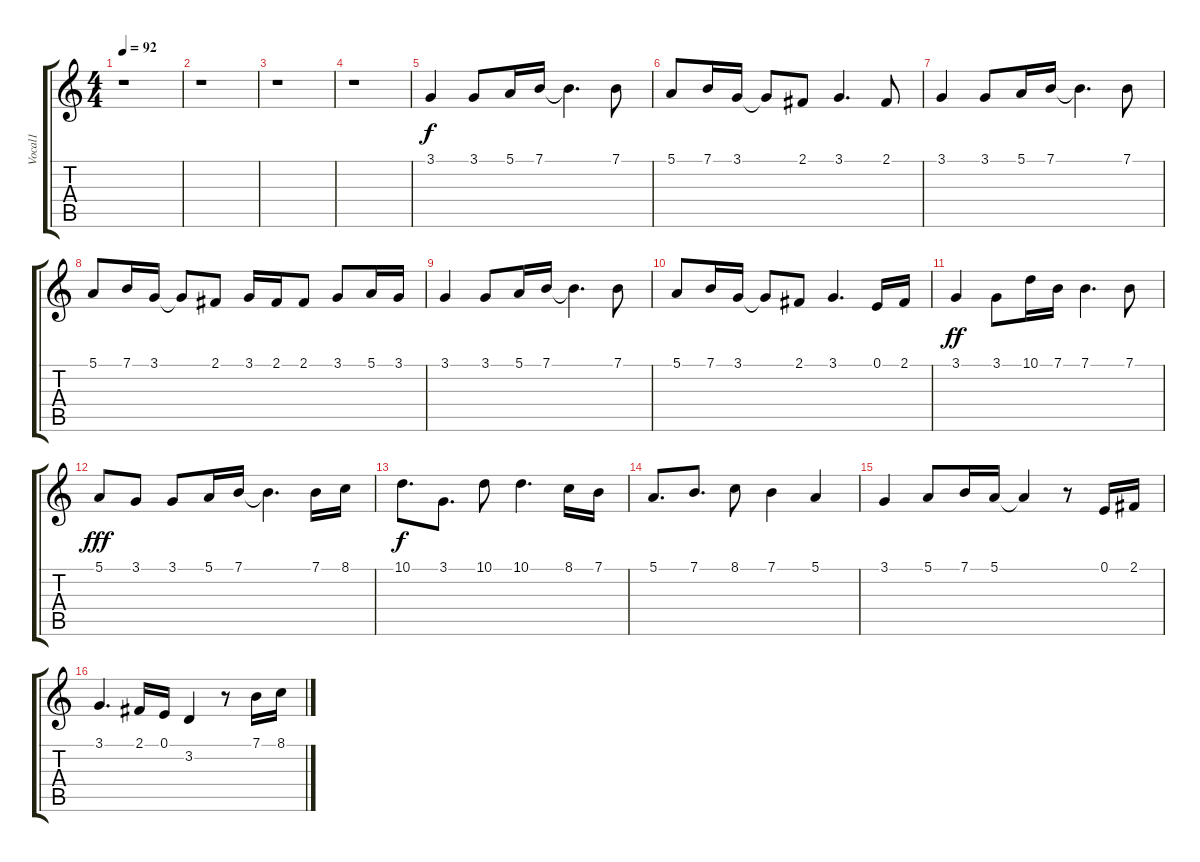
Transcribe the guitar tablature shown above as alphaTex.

\track ("Vocal1" "Vocal1") {instrument synthvoice}
\staff {score tabs}
\tuning (E4 B3 G3 D3 A2 E2) {hide}
\ts (4 4)
\tempo 92
\clef g2
\ks c
r.1{dy f} |
r.1 |
r.1 |
r.1 |
3.1.4 3.1.8 5.1.16 7.1.16 7.1{t}.4{d} 7.1.8 |
5.1.8 7.1.16 3.1.16 3.1{t}.8 2.1.8 3.1.4{d} 2.1.8 |
3.1.4 3.1.8 5.1.16 7.1.16 7.1{t}.4{d} 7.1.8 |
5.1.8 7.1.16 3.1.16 3.1{t}.8 2.1.8 3.1.16 2.1.16 2.1.8 3.1.8 5.1.16 3.1.16 |
3.1.4 3.1.8 5.1.16 7.1.16 7.1{t}.4{d} 7.1.8 |
5.1.8 7.1.16 3.1.16 3.1{t}.8 2.1.8 3.1.4{d} 0.1.16 2.1.16 |
3.1.4{dy ff} 3.1.8 10.1.16 7.1.16 7.1.4{d} 7.1.8 |
5.1.8{dy fff} 3.1.8 3.1.8 5.1.16 7.1.16 7.1{t}.4{d} 7.1.16 8.1.16 |
10.1.8{d dy f} 3.1.8{d} 10.1.8 10.1.4{d} 8.1.16 7.1.16 |
5.1.8{d} 7.1.8{d} 8.1.8 7.1.4 5.1.4 |
3.1.4 5.1.8 7.1.16 5.1.16 5.1{t}.4 r.8 0.1.16 2.1.16 |
3.1.4{d} 2.1.16 0.1.16 3.2.4 r.8 7.1.16 8.1.16
